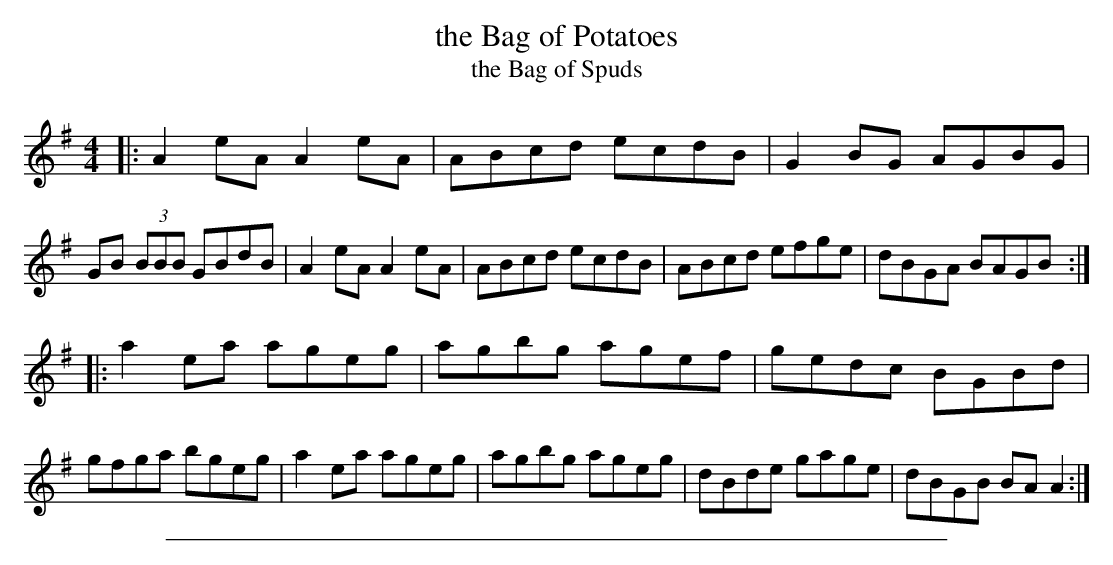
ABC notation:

X:1
T: the Bag of Potatoes
T: the Bag of Spuds
M:4/4
L:1/8
K:G
|: A2eA A2eA | ABcd ecdB | G2BG AGBG | GB (3BBB GBdB \
|  A2eA A2eA | ABcd ecdB | ABcd efge | dBGA BAGB :|
|: a2ea ageg | agbg agef | gedc BGBd | gfga bgeg \
|  a2ea ageg | agbg ageg | dBde gage | dBGB BAA2 :|
